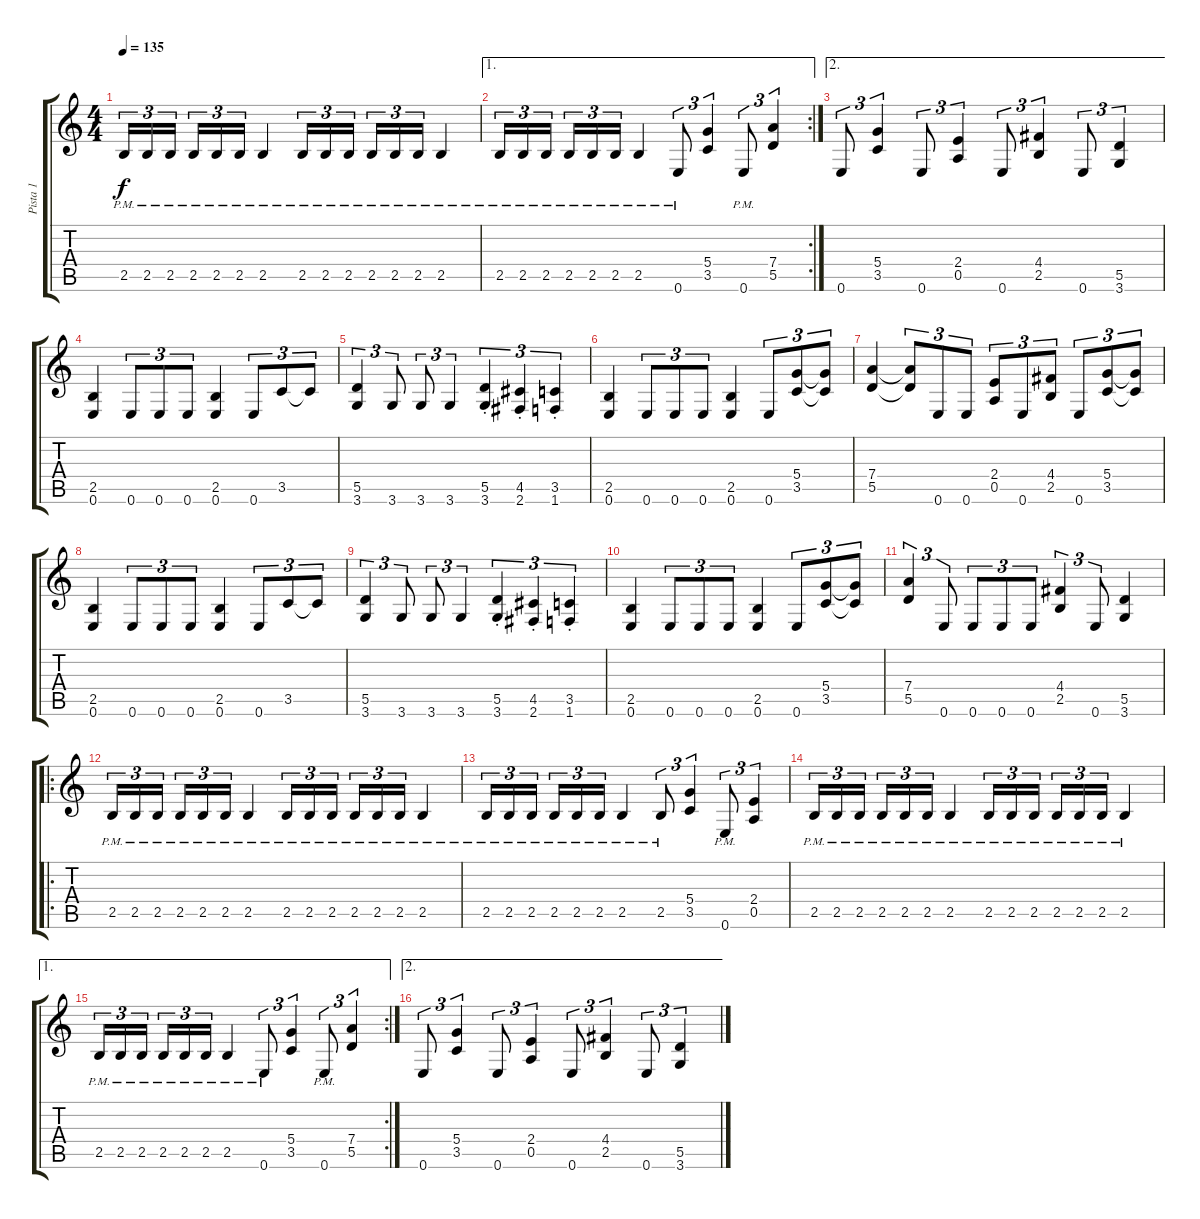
\track ("Pista 1" "Pista 1") {instrument distortionguitar}
\staff {score tabs}
\tuning (E4 B3 G3 D3 A2 E2) {hide}
\ts (4 4)
\tempo 135
\clef g2
\ks c
2.5{pm}.16{tu (3 2) dy f} 2.5{pm}.16{tu (3 2)} 2.5{pm}.16{tu (3 2) beam splitsecondary} 2.5{pm}.16{tu (3 2)} 2.5{pm}.16{tu (3 2)} 2.5{pm}.16{tu (3 2)} 2.5{pm}.4 2.5{pm}.16{tu (3 2)} 2.5{pm}.16{tu (3 2)} 2.5{pm}.16{tu (3 2) beam splitsecondary} 2.5{pm}.16{tu (3 2)} 2.5{pm}.16{tu (3 2)} 2.5{pm}.16{tu (3 2)} 2.5{pm}.4 |
\ae 1
\rc 2
2.5{pm}.16{tu (3 2)} 2.5{pm}.16{tu (3 2)} 2.5{pm}.16{tu (3 2) beam splitsecondary} 2.5{pm}.16{tu (3 2)} 2.5{pm}.16{tu (3 2)} 2.5{pm}.16{tu (3 2)} 2.5{pm}.4 0.6{pm}.8{tu (3 2)} (5.4 3.5).4{tu (3 2)} 0.6{pm}.8{tu (3 2)} (7.4 5.5).4{tu (3 2)} |
\ae 2
0.6.8{tu (3 2)} (5.4 3.5).4{tu (3 2)} 0.6.8{tu (3 2)} (2.4 0.5).4{tu (3 2)} 0.6.8{tu (3 2)} (4.4 2.5).4{tu (3 2)} 0.6.8{tu (3 2)} (5.5 3.6).4{tu (3 2)} |
(2.5 0.6).4 0.6.8{tu (3 2)} 0.6.8{tu (3 2)} 0.6.8{tu (3 2)} (2.5 0.6).4 0.6.8{tu (3 2)} 3.5.8{tu (3 2)} 3.5{t}.8{tu (3 2)} |
(5.5 3.6).4{tu (3 2)} 3.6.8{tu (3 2)} 3.6.8{tu (3 2)} 3.6.4{tu (3 2)} (5.5{st} 3.6{st}).4{tu (3 2)} (4.5{st} 2.6{st}).4{tu (3 2)} (3.5{st} 1.6{st}).4{tu (3 2)} |
(2.5 0.6).4 0.6.8{tu (3 2)} 0.6.8{tu (3 2)} 0.6.8{tu (3 2)} (2.5 0.6).4 0.6.8{tu (3 2)} (5.4 3.5).8{tu (3 2)} (5.4{t} 3.5{t}).8{tu (3 2)} |
(7.4 5.5).4 (7.4{t} 5.5{t}).8{tu (3 2)} 0.6.8{tu (3 2)} 0.6.8{tu (3 2)} (2.4 0.5).8{tu (3 2)} 0.6.8{tu (3 2)} (4.4 2.5).8{tu (3 2)} 0.6.8{tu (3 2)} (5.4 3.5).8{tu (3 2)} (5.4{t} 3.5{t}).8{tu (3 2)} |
(2.5 0.6).4 0.6.8{tu (3 2)} 0.6.8{tu (3 2)} 0.6.8{tu (3 2)} (2.5 0.6).4 0.6.8{tu (3 2)} 3.5.8{tu (3 2)} 3.5{t}.8{tu (3 2)} |
(5.5 3.6).4{tu (3 2)} 3.6.8{tu (3 2)} 3.6.8{tu (3 2)} 3.6.4{tu (3 2)} (5.5{st} 3.6{st}).4{tu (3 2)} (4.5{st} 2.6{st}).4{tu (3 2)} (3.5{st} 1.6{st}).4{tu (3 2)} |
(2.5 0.6).4 0.6.8{tu (3 2)} 0.6.8{tu (3 2)} 0.6.8{tu (3 2)} (2.5 0.6).4 0.6.8{tu (3 2)} (5.4 3.5).8{tu (3 2)} (5.4{t} 3.5{t}).8{tu (3 2)} |
(7.4 5.5).4{tu (3 2)} 0.6.8{tu (3 2)} 0.6.8{tu (3 2)} 0.6.8{tu (3 2)} 0.6.8{tu (3 2)} (4.4 2.5).4{tu (3 2)} 0.6.8{tu (3 2)} (5.5 3.6).4 |
\ro
2.5{pm}.16{tu (3 2)} 2.5{pm}.16{tu (3 2)} 2.5{pm}.16{tu (3 2) beam splitsecondary} 2.5{pm}.16{tu (3 2)} 2.5{pm}.16{tu (3 2)} 2.5{pm}.16{tu (3 2)} 2.5{pm}.4 2.5{pm}.16{tu (3 2)} 2.5{pm}.16{tu (3 2)} 2.5{pm}.16{tu (3 2) beam splitsecondary} 2.5{pm}.16{tu (3 2)} 2.5{pm}.16{tu (3 2)} 2.5{pm}.16{tu (3 2)} 2.5{pm}.4 |
2.5{pm}.16{tu (3 2)} 2.5{pm}.16{tu (3 2)} 2.5{pm}.16{tu (3 2) beam splitsecondary} 2.5{pm}.16{tu (3 2)} 2.5{pm}.16{tu (3 2)} 2.5{pm}.16{tu (3 2)} 2.5{pm}.4 2.5{pm}.8{tu (3 2)} (5.4 3.5).4{tu (3 2)} 0.6{pm}.8{tu (3 2)} (2.4 0.5).4{tu (3 2)} |
2.5{pm}.16{tu (3 2)} 2.5{pm}.16{tu (3 2)} 2.5{pm}.16{tu (3 2) beam splitsecondary} 2.5{pm}.16{tu (3 2)} 2.5{pm}.16{tu (3 2)} 2.5{pm}.16{tu (3 2)} 2.5{pm}.4 2.5{pm}.16{tu (3 2)} 2.5{pm}.16{tu (3 2)} 2.5{pm}.16{tu (3 2) beam splitsecondary} 2.5{pm}.16{tu (3 2)} 2.5{pm}.16{tu (3 2)} 2.5{pm}.16{tu (3 2)} 2.5{pm}.4 |
\ae 1
\rc 2
2.5{pm}.16{tu (3 2)} 2.5{pm}.16{tu (3 2)} 2.5{pm}.16{tu (3 2) beam splitsecondary} 2.5{pm}.16{tu (3 2)} 2.5{pm}.16{tu (3 2)} 2.5{pm}.16{tu (3 2)} 2.5{pm}.4 0.6{pm}.8{tu (3 2)} (5.4 3.5).4{tu (3 2)} 0.6{pm}.8{tu (3 2)} (7.4 5.5).4{tu (3 2)} |
\ae 2
0.6.8{tu (3 2)} (5.4 3.5).4{tu (3 2)} 0.6.8{tu (3 2)} (2.4 0.5).4{tu (3 2)} 0.6.8{tu (3 2)} (4.4 2.5).4{tu (3 2)} 0.6.8{tu (3 2)} (5.5 3.6).4{tu (3 2)}
